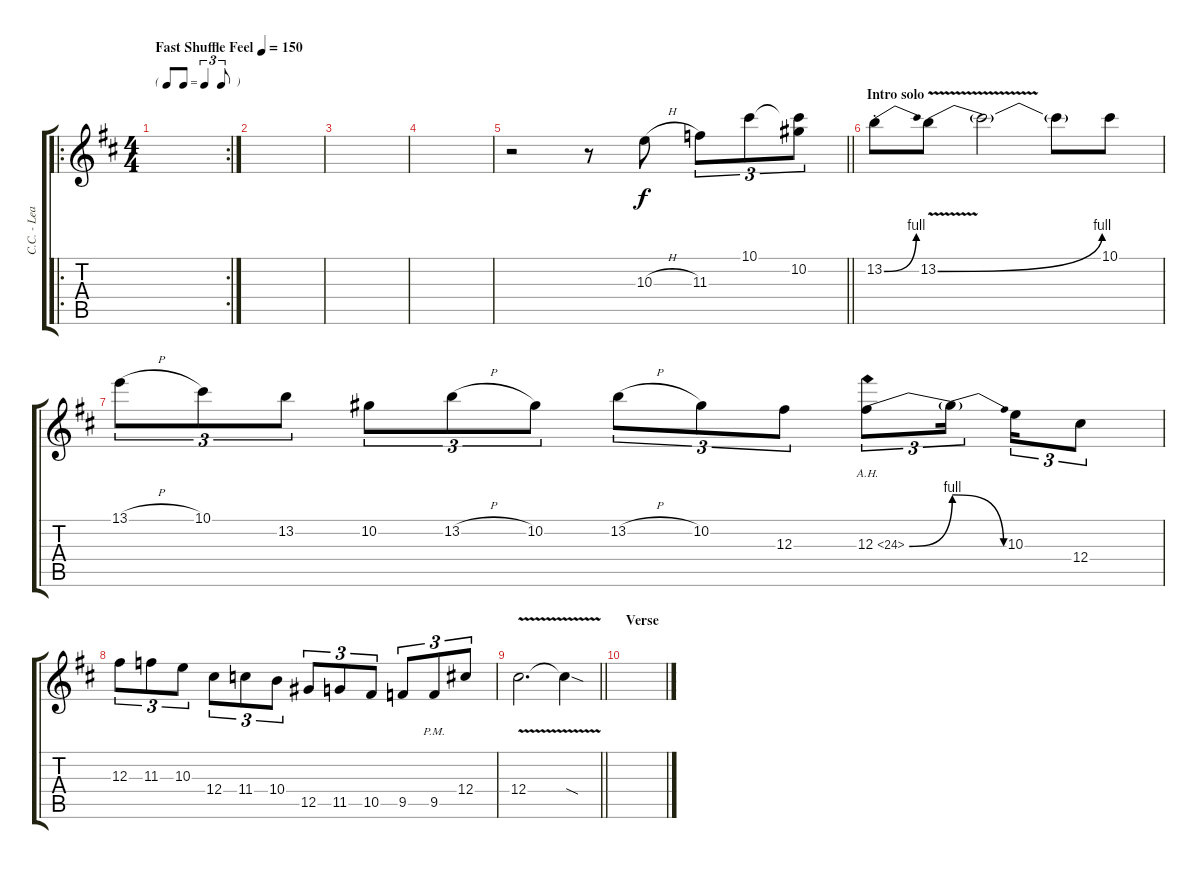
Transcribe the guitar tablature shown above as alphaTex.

\track ("C.C. - Lead" "C.C. - Lea") {instrument overdrivenguitar}
\staff {score tabs}
\tuning (Eb4 Bb3 Gb3 Db3 Ab2 Eb2) {hide}
\ro
\rc 2
\ts (4 4)
\tf triplet8th
\tempo (150 "Fast Shuffle Feel")
\clef g2
\ks d
|
|
|
|
\barLineRight lightlight
r.2 r.8 10.3{h}.8 11.3.8{tu (3 2)} 10.1.8{tu (3 2)} (10.1{t} 10.2).8{tu (3 2)} |
\section ("" "Intro solo")
13.2{be (bend 0 0 60 4) st}.8 13.2{be (bend 0 0 60 4) v}.8 13.2{t}.2 13.2{t}.8 10.1.8 |
13.1{h}.8{tu (3 2)} 10.1.8{tu (3 2)} 13.2.8{tu (3 2)} 10.2.8{tu (3 2)} 13.2{h}.8{tu (3 2)} 10.2.8{tu (3 2)} 13.2{h}.8{tu (3 2)} 10.2.8{tu (3 2)} 12.3.8{tu (3 2)} 12.3{be (bend 0 0 60 4) ah 12}.8{tu (3 2)} 12.3{be (release 0 4 60 0) t}.16{tu (3 2) beam splitsecondary} 10.3.16{tu (3 2)} 12.4.8{tu (3 2)} |
12.3.8{tu (3 2)} 11.3.8{tu (3 2)} 10.3.8{tu (3 2)} 12.4.8{tu (3 2)} 11.4.8{tu (3 2)} 10.4.8{tu (3 2)} 12.5.8{tu (3 2)} 11.5.8{tu (3 2)} 10.5.8{tu (3 2)} 9.5.8{tu (3 2)} 9.5{pm}.8{tu (3 2)} 12.4.8{tu (3 2)} |
\barLineRight lightlight
12.4{v}.2{d} 12.4{sod t}.4 |
\section ("" "Verse")
